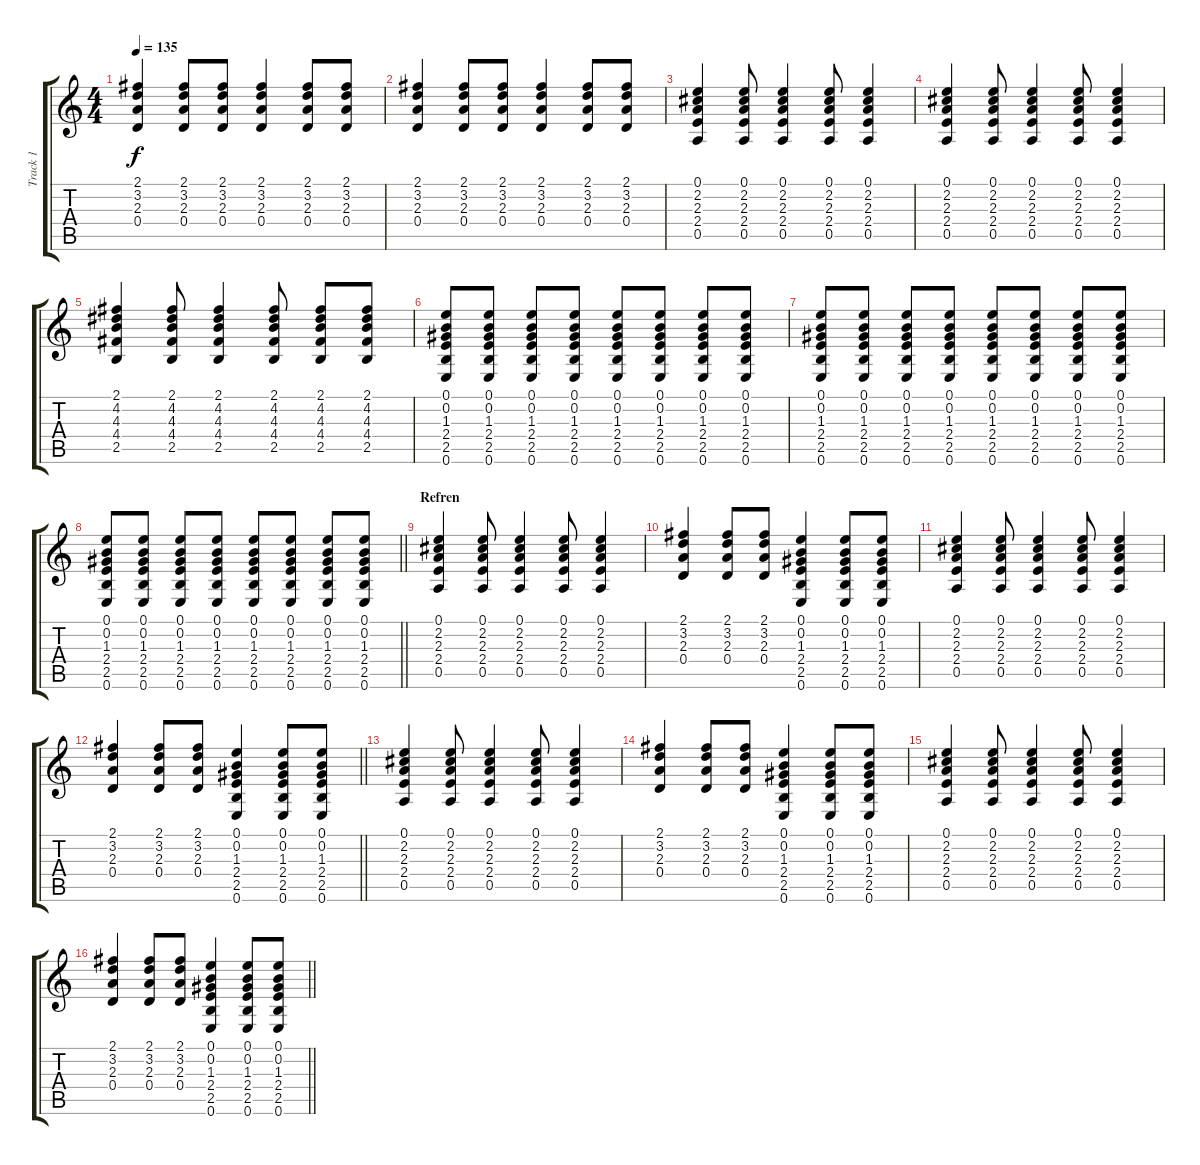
\track ("Track 1" "Track 1") {instrument acousticguitarsteel}
\staff {score tabs}
\tuning (E4 B3 G3 D3 A2 E2) {hide}
\ts (4 4)
\tempo 135
\clef g2
\ks c
(2.1 3.2 2.3 0.4).4{dy f} (2.1 3.2 2.3 0.4).8 (2.1 3.2 2.3 0.4).8 (2.1 3.2 2.3 0.4).4 (2.1 3.2 2.3 0.4).8 (2.1 3.2 2.3 0.4).8 |
(2.1 3.2 2.3 0.4).4 (2.1 3.2 2.3 0.4).8 (2.1 3.2 2.3 0.4).8 (2.1 3.2 2.3 0.4).4 (2.1 3.2 2.3 0.4).8 (2.1 3.2 2.3 0.4).8 |
(0.1 2.2 2.3 2.4 0.5).4 (0.1 2.2 2.3 2.4 0.5).8 (0.1 2.2 2.3 2.4 0.5).4 (0.1 2.2 2.3 2.4 0.5).8 (0.1 2.2 2.3 2.4 0.5).4 |
(0.1 2.2 2.3 2.4 0.5).4 (0.1 2.2 2.3 2.4 0.5).8 (0.1 2.2 2.3 2.4 0.5).4 (0.1 2.2 2.3 2.4 0.5).8 (0.1 2.2 2.3 2.4 0.5).4 |
(2.1 4.2 4.3 4.4 2.5).4 (2.1 4.2 4.3 4.4 2.5).8 (2.1 4.2 4.3 4.4 2.5).4 (2.1 4.2 4.3 4.4 2.5).8 (2.1 4.2 4.3 4.4 2.5).8 (2.1 4.2 4.3 4.4 2.5).8 |
(0.1 0.2 1.3 2.4 2.5 0.6).8 (0.1 0.2 1.3 2.4 2.5 0.6).8 (0.1 0.2 1.3 2.4 2.5 0.6).8 (0.1 0.2 1.3 2.4 2.5 0.6).8 (0.1 0.2 1.3 2.4 2.5 0.6).8 (0.1 0.2 1.3 2.4 2.5 0.6).8 (0.1 0.2 1.3 2.4 2.5 0.6).8 (0.1 0.2 1.3 2.4 2.5 0.6).8 |
(0.1 0.2 1.3 2.4 2.5 0.6).8 (0.1 0.2 1.3 2.4 2.5 0.6).8 (0.1 0.2 1.3 2.4 2.5 0.6).8 (0.1 0.2 1.3 2.4 2.5 0.6).8 (0.1 0.2 1.3 2.4 2.5 0.6).8 (0.1 0.2 1.3 2.4 2.5 0.6).8 (0.1 0.2 1.3 2.4 2.5 0.6).8 (0.1 0.2 1.3 2.4 2.5 0.6).8 |
\barLineRight lightlight
(0.1 0.2 1.3 2.4 2.5 0.6).8 (0.1 0.2 1.3 2.4 2.5 0.6).8 (0.1 0.2 1.3 2.4 2.5 0.6).8 (0.1 0.2 1.3 2.4 2.5 0.6).8 (0.1 0.2 1.3 2.4 2.5 0.6).8 (0.1 0.2 1.3 2.4 2.5 0.6).8 (0.1 0.2 1.3 2.4 2.5 0.6).8 (0.1 0.2 1.3 2.4 2.5 0.6).8 |
\section ("" "Refren")
(0.1 2.2 2.3 2.4 0.5).4 (0.1 2.2 2.3 2.4 0.5).8 (0.1 2.2 2.3 2.4 0.5).4 (0.1 2.2 2.3 2.4 0.5).8 (0.1 2.2 2.3 2.4 0.5).4 |
(2.1 3.2 2.3 0.4).4 (2.1 3.2 2.3 0.4).8 (2.1 3.2 2.3 0.4).8 (0.1 0.2 1.3 2.4 2.5 0.6).4 (0.1 0.2 1.3 2.4 2.5 0.6).8 (0.1 0.2 1.3 2.4 2.5 0.6).8 |
(0.1 2.2 2.3 2.4 0.5).4 (0.1 2.2 2.3 2.4 0.5).8 (0.1 2.2 2.3 2.4 0.5).4 (0.1 2.2 2.3 2.4 0.5).8 (0.1 2.2 2.3 2.4 0.5).4 |
\barLineRight lightlight
(2.1 3.2 2.3 0.4).4 (2.1 3.2 2.3 0.4).8 (2.1 3.2 2.3 0.4).8 (0.1 0.2 1.3 2.4 2.5 0.6).4 (0.1 0.2 1.3 2.4 2.5 0.6).8 (0.1 0.2 1.3 2.4 2.5 0.6).8 |
(0.1 2.2 2.3 2.4 0.5).4 (0.1 2.2 2.3 2.4 0.5).8 (0.1 2.2 2.3 2.4 0.5).4 (0.1 2.2 2.3 2.4 0.5).8 (0.1 2.2 2.3 2.4 0.5).4 |
(2.1 3.2 2.3 0.4).4 (2.1 3.2 2.3 0.4).8 (2.1 3.2 2.3 0.4).8 (0.1 0.2 1.3 2.4 2.5 0.6).4 (0.1 0.2 1.3 2.4 2.5 0.6).8 (0.1 0.2 1.3 2.4 2.5 0.6).8 |
(0.1 2.2 2.3 2.4 0.5).4 (0.1 2.2 2.3 2.4 0.5).8 (0.1 2.2 2.3 2.4 0.5).4 (0.1 2.2 2.3 2.4 0.5).8 (0.1 2.2 2.3 2.4 0.5).4 |
\barLineRight lightlight
(2.1 3.2 2.3 0.4).4 (2.1 3.2 2.3 0.4).8 (2.1 3.2 2.3 0.4).8 (0.1 0.2 1.3 2.4 2.5 0.6).4 (0.1 0.2 1.3 2.4 2.5 0.6).8 (0.1 0.2 1.3 2.4 2.5 0.6).8
